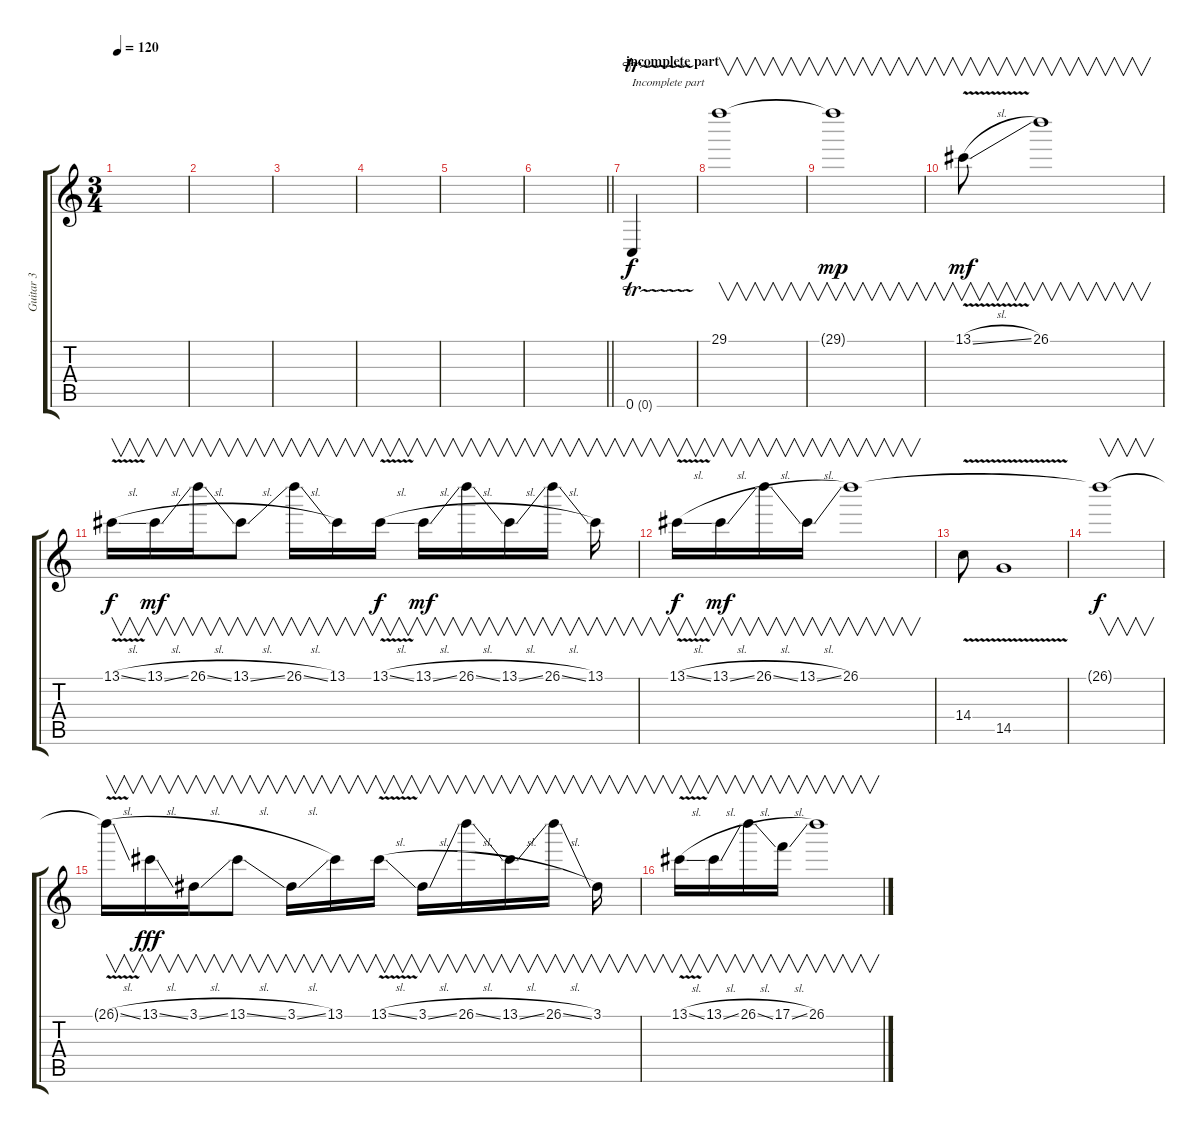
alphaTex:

\track ("Guitar 3" "Guitar 3") {instrument overdrivenguitar}
\staff {score tabs}
\tuning (C4 G3 Eb3 Bb2 F2 C2) {hide}
\ts (3 4)
\tempo 120
\clef g2
\ks c
|
|
|
|
|
\barLineRight lightlight
|
\section ("" "incomplete part")
0.6{tr (0 16)}.4{txt "Incomplete part"} |
29.1.1{v} |
29.1{t}.1{v dy mp} |
13.1{v sl}.8{v dy mf} 26.1.1{v} |
13.1{v sl}.16{v dy f} 13.1{sl}.16{v dy mf} 26.1{sl}.16{v} 13.1{sl}.8{v} 26.1{sl}.16{v} 13.1.16{v} 13.1{v sl}.16{v dy f} 13.1{sl}.16{v dy mf} 26.1{sl}.16{v} 13.1{sl}.16{v} 26.1{sl}.16{v} 13.1.16{v} |
13.1{v sl}.16{v dy f} 13.1{sl}.16{v dy mf} 26.1{sl}.16{v} 13.1{sl}.16{v} 26.1.1{v} |
14.4{v}.8 14.5{v}.1 |
26.1{t}.1{v dy f} |
26.1{v sl t}.16{v} 13.1{sl}.16{v dy fff} 3.1{sl}.16{v} 13.1{sl}.8{v} 3.1{sl}.16{v} 13.1.16{v} 13.1{v sl}.16{v} 3.1{sl}.16{v} 26.1{sl}.16{v} 13.1{sl}.16{v} 26.1{sl}.16{v} 3.1.16{v} |
13.1{v sl}.16{v} 13.1{sl}.16{v} 26.1{sl}.16{v} 17.1{sl}.16{v} 26.1{sl}.1{v}
